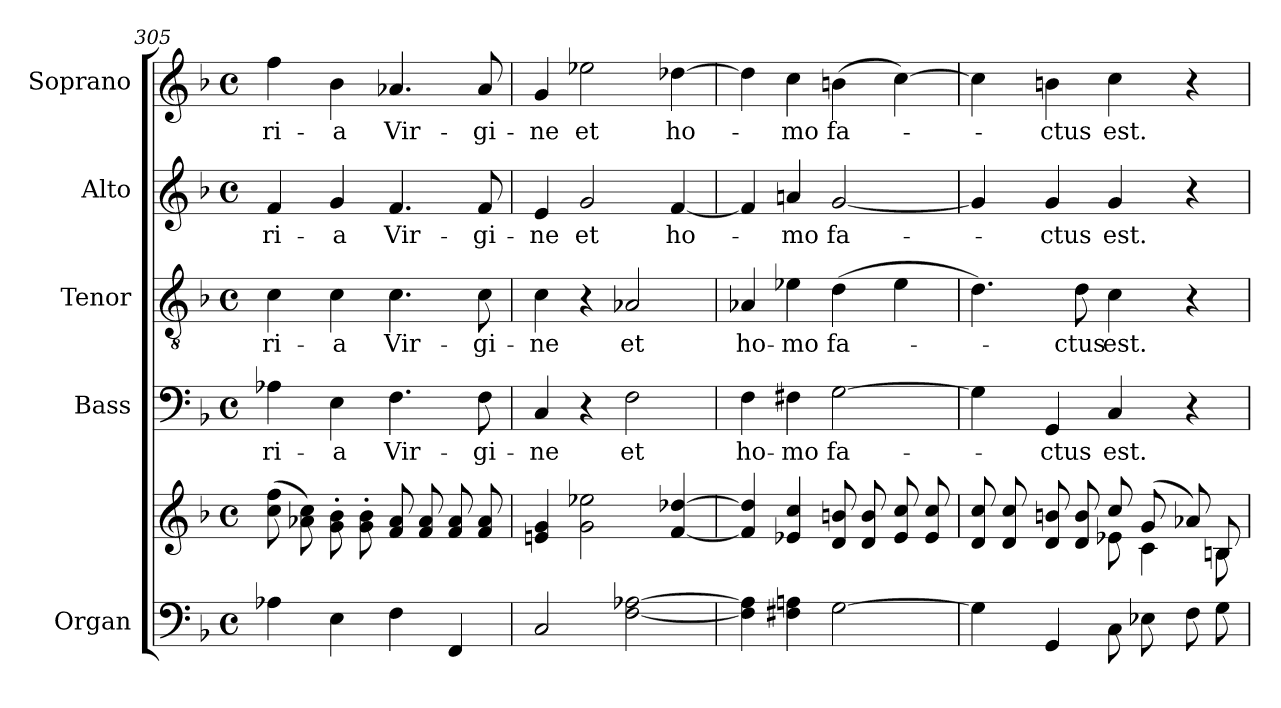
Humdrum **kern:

**kern	**kern	**kern	**text	**kern	**text	**kern	**text	**kern	**text
*part5	*part5	*part4	*part4	*part3	*part3	*part2	*part2	*part1	*part1
*staff6	*staff5	*staff4	*staff4	*staff3	*staff3	*staff2	*staff2	*staff1	*staff1
*I"Organ	*	*I"Bass	*	*I"Tenor	*	*I"Alto	*	*I"Soprano	*
*I'Org.	*	*I'B.	*	*I'T.	*	*I'A.	*	*I'S.	*
*clefF4	*clefG2	*clefF4	*	*clefGv2	*	*clefG2	*	*clefG2	*
*	*	*	*	*ITrd7c12	*	*	*	*	*
*k[b-]	*k[b-]	*k[b-]	*	*k[b-]	*	*k[b-]	*	*k[b-]	*
*F:	*F:	*F:	*	*F:	*	*F:	*	*F:	*
*M4/4	*M4/4	*M4/4	*	*M4/4	*	*M4/4	*	*M4/4	*
*met(c)	*met(c)	*met(c)	*	*met(c)	*	*met(c)	*	*met(c)	*
=305	=305	=305	=305	=305	=305	=305	=305	=305	=305
!	!	!	!LO:LY:b:color=#000000	!	!	!	!	!	!
!	!	!	!	!	!LO:LY:b:color=#000000	!	!	!	!
!	!	!	!	!	!	!	!LO:LY:b:color=#000000	!	!
!	!	!	!	!	!	!	!	!	!LO:LY:b:color=#000000
4A-Xi\	(8cci\ 8ffi	4A-Xi\	-ri-	4Ci\	-ri-	4fi/	-ri-	4ffi\	-ri-
.	8a-Xi\ 8cci)	.	.	.	.	.	.	.	.
!	!	!	!LO:LY:b:color=#000000	!	!	!	!	!	!
!	!	!	!	!	!LO:LY:b:color=#000000	!	!	!	!
!	!	!	!	!	!	!	!LO:LY:b:color=#000000	!	!
!	!	!	!	!	!	!	!	!	!LO:LY:b:color=#000000
4Ei\	8gi\' 8b-i'	4Ei\	-a	4Ci\	-a	4gi/	-a	4b-i\	-a
.	8gi\' 8b-i'	.	.	.	.	.	.	.	.
!	!	!	!LO:LY:b:color=#000000	!	!	!	!	!	!
!	!	!	!	!	!LO:LY:b:color=#000000	!	!	!	!
!	!	!	!	!	!	!	!LO:LY:b:color=#000000	!	!
!	!	!	!	!	!	!	!	!	!LO:LY:b:color=#000000
4Fi\	8fi/ 8a-i	4.Fi\	Vir-	4.Ci\	Vir-	4.fi/	Vir-	4.a-Xi/	Vir-
.	8fi/ 8a-i	.	.	.	.	.	.	.	.
4FFi/	8fi/ 8a-i	.	.	.	.	.	.	.	.
!	!	!	!LO:LY:b:color=#000000	!	!	!	!	!	!
!	!	!	!	!	!LO:LY:b:color=#000000	!	!	!	!
!	!	!	!	!	!	!	!LO:LY:b:color=#000000	!	!
!	!	!	!	!	!	!	!	!	!LO:LY:b:color=#000000
.	8fi/ 8a-i	8Fi\	-gi-	8Ci\	-gi-	8fi/	-gi-	8a-i/	-gi-
=306	=306	=306	=306	=306	=306	=306	=306	=306	=306
!	!	!	!LO:LY:b:color=#000000	!	!	!	!	!	!
!	!	!	!	!	!LO:LY:b:color=#000000	!	!	!	!
!	!	!	!	!	!	!	!LO:LY:b:color=#000000	!	!
!	!	!	!	!	!	!	!	!	!LO:LY:b:color=#000000
2Ci/	4eni/ 4gi	4Ci/	-ne	4Ci\	-ne	4ei/	-ne	4gi/	-ne
!	!	!	!	!	!	!	!LO:LY:b:color=#000000	!	!
!	!	!	!	!	!	!	!	!	!LO:LY:b:color=#000000
.	2gi\ 2ee-Xi	4r	.	4r	.	2gi/	et	2ee-Xi\	et
!	!	!	!LO:LY:b:color=#000000	!	!	!	!	!	!
!	!	!	!	!	!LO:LY:b:color=#000000	!	!	!	!
[2Fi\ [2A-Xi	.	2Fi\	et	2AA-Xi/	et	.	.	.	.
!	!	!	!	!	!	!	!LO:LY:b:color=#000000	!	!
!	!	!	!	!	!	!	!	!	!LO:LY:b:color=#000000
.	[4fi/ [4dd-Xi	.	.	.	.	[4fi/	ho-	[4dd-Xi\	ho-
=307	=307	=307	=307	=307	=307	=307	=307	=307	=307
!	!	!	!LO:LY:b:color=#000000	!	!	!	!	!	!
!	!	!	!	!	!LO:LY:b:color=#000000	!	!	!	!
4Fi\] 4A-i]	4fi/] 4dd-i]	4Fi\	ho-	4AA-Xi/	ho-	4fi/]	.	4dd-i\]	.
!	!	!	!LO:LY:b:color=#000000	!	!	!	!	!	!
!	!	!	!	!	!LO:LY:b:color=#000000	!	!	!	!
!	!	!	!	!	!	!	!LO:LY:b:color=#000000	!	!
!	!	!	!	!	!	!	!	!	!LO:LY:b:color=#000000
4F#Xi\ 4Ani	4e-Xi/ 4cci	4F#Xi\	-mo	4E-Xi\	-mo	4ani/	-mo	4cci\	-mo
!	!	!	!LO:LY:b:color=#000000	!	!	!	!	!	!
!	!	!	!	!	!LO:LY:b:color=#000000	!	!	!	!
!	!	!	!	!	!	!	!LO:LY:b:color=#000000	!	!
!	!	!	!	!	!	!	!	!	!LO:LY:b:color=#000000
[2Gi\	8di/ 8bni	[2Gi\	fa-	(4Di\	fa-	[2gi/	fa-	(4bni\	fa-
.	8di/ 8bi	.	.	.	.	.	.	.	.
.	8e-i/ 8cci	.	.	4E-i\	.	.	.	[4cci\)	.
.	8e-i/ 8cci	.	.	.	.	.	.	.	.
!!LO:LB:g=z
=308	=308	=308	=308	=308	=308	=308	=308	=308	=308
*	*^	*	*	*	*	*	*	*	*
4Gi\]	8di/ 8cci	2ryy	4Gi\]	.	4.Di\)	.	4gi/]	.	4cci\]	.
.	8di/ 8cci	.	.	.	.	.	.	.	.	.
!	!	!	!	!LO:LY:b:color=#000000	!	!	!	!	!	!
!	!	!	!	!	!	!	!	!LO:LY:b:color=#000000	!	!
!	!	!	!	!	!	!	!	!	!	!LO:LY:b:color=#000000
4GGi/	8di/ 8bni	.	4GGi/	-ctus	.	.	4gi/	-ctus	4bni\	-ctus
!	!	!	!	!	!	!LO:LY:b:color=#000000	!	!	!	!
.	8di/ 8bi	.	.	.	8Di\	-ctus	.	.	.	.
!	!	!	!	!LO:LY:b:color=#000000	!	!	!	!	!	!
!	!	!	!	!	!	!LO:LY:b:color=#000000	!	!	!	!
!	!	!	!	!	!	!	!	!LO:LY:b:color=#000000	!	!
!	!	!	!	!	!	!	!	!	!	!LO:LY:b:color=#000000
8Ci\	8cci/	8e-Xi\	4Ci/	est.	4Ci\	est.	4gi/	est.	4cci\	est.
8E-Xi\	(8gi/	4ci\	.	.	.	.	.	.	.	.
8Fi\	8a-Xi/)	.	4r	.	4r	.	4r	.	4r	.
8Gi\	8Bni/	8Bi\	.	.	.	.	.	.	.	.
*	*v	*v	*	*	*	*	*	*	*	*
=	=	=	=	=	=	=	=	=	=
*-	*-	*-	*-	*-	*-	*-	*-	*-	*-
